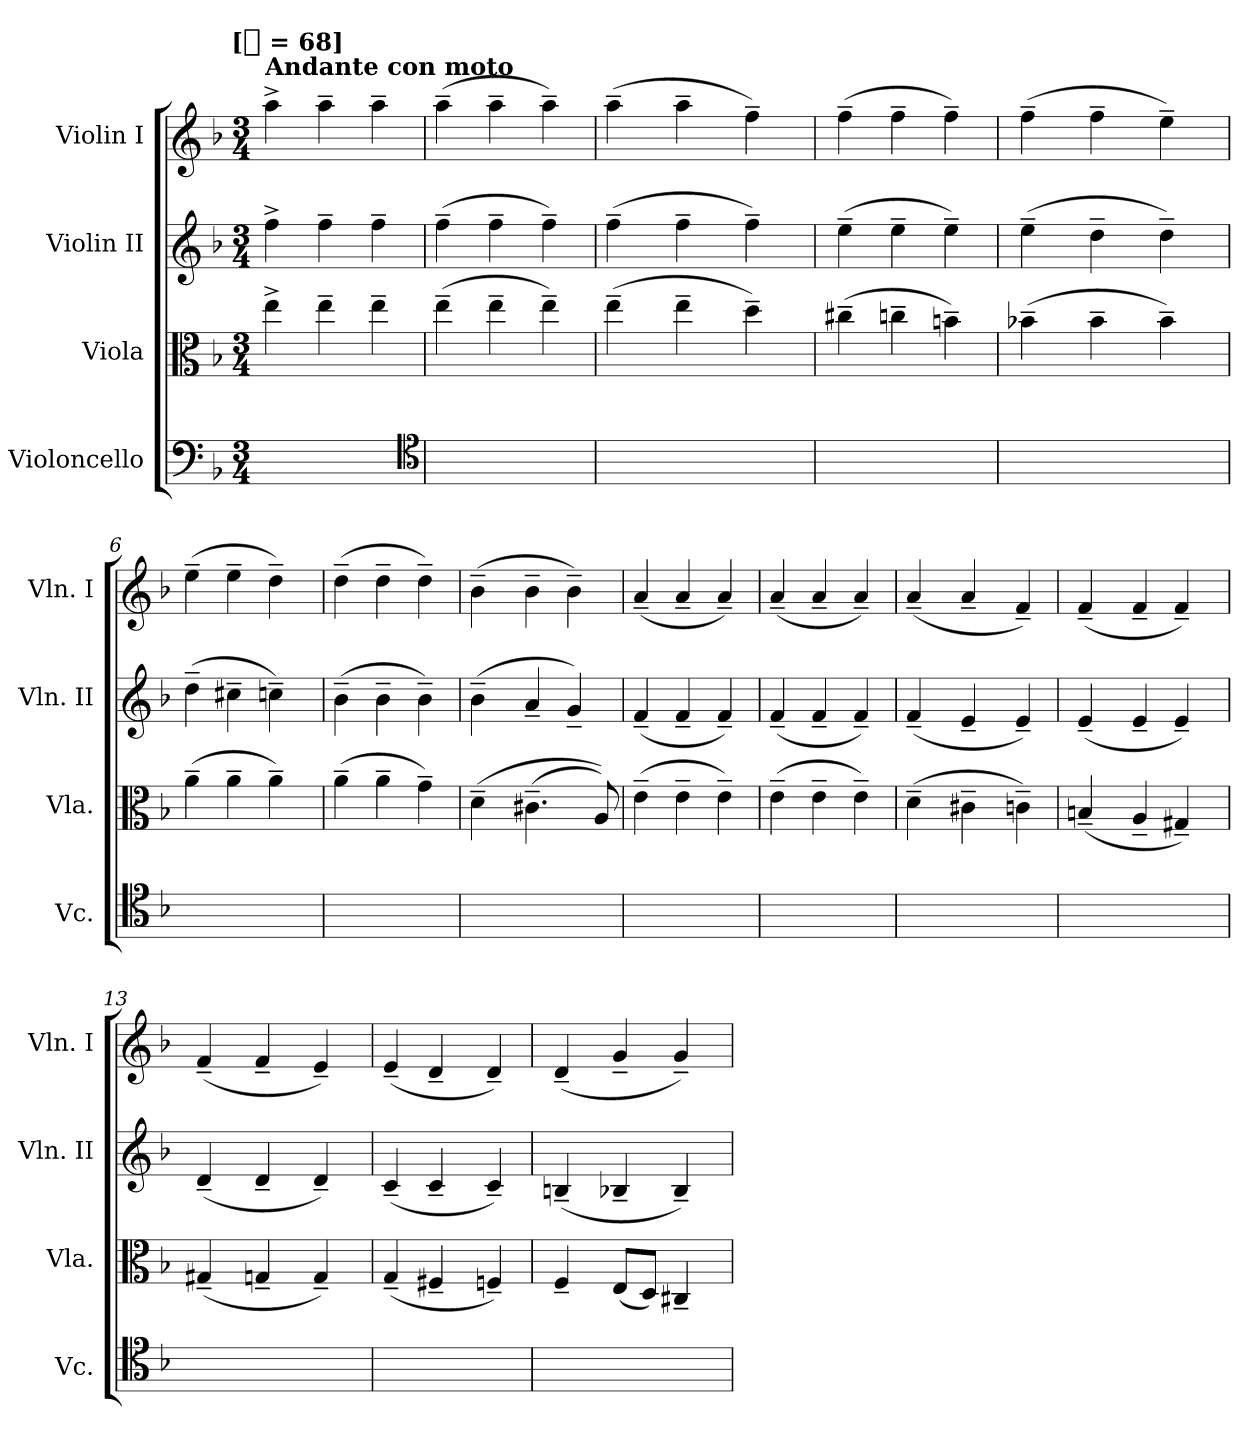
**kern	**kern	**kern	**kern
*part4	*part3	*part2	*part1
*staff4	*staff3	*staff2	*staff1
*I"Violoncello	*I"Viola	*I"Violin II	*I"Violin I
*I'Vc.	*I'Vla.	*I'Vln. II	*I'Vln. I
*clefF4	*clefC3	*clefG2	*clefG2
*k[b-]	*k[b-]	*k[b-]	*k[b-]
*F:	*F:	*F:	*F:
!!LO:TX:omd:t=[[quarter] = 68]
*M3/4	*M3/4	*M3/4	*M3/4
*MM68	*MM68	*MM68	*MM68
=1	=1	=1	=1
!	!	!	!LO:TX:a:B:t=Andante con moto
4%3ryy	4ee^	4ff^	4aa^
.	4ee~	4ff~	4aa~
.	4ee~	4ff~	4aa~
*clefC4	*	*	*
=2	=2	=2	=2
2ryy	(4ee~	(4ff~	(4aa~
.	4ee~	4ff~	4aa~
4ryy	4ee~)	4ff~)	4aa~)
=3	=3	=3	=3
8ryy	(4ee~	(4ff~	(4aa~
8ryy	.	.	.
8ryy	4ee~	4ff~	4aa~
4ryy	.	.	.
.	4dd~)	4ff~)	4ff~)
8ryy	.	.	.
=4	=4	=4	=4
2.ryy	(4cc#X~	(4ee~	(4ff~
.	4ccn~	4ee~	4ff~
.	4bn~)	4ee~)	4ff~)
=5	=5	=5	=5
8ryy	(4b-X~	(4ee~	(4ff~
4ryy	.	.	.
.	4b-~	4dd~	4ff~
8ryy	.	.	.
8ryy	4b-~)	4dd~)	4ee~)
8ryy	.	.	.
=6	=6	=6	=6
2ryy	(4a~	(4dd~	(4ee~
.	4a~	4cc#X~	4ee~
8ryy	4a~)	4ccn~)	4dd~)
8ryy	.	.	.
=7	=7	=7	=7
2.ryy	(4a~	(4b-~	(4dd~
.	4a~	4b-~	4dd~
.	4g~)	4b-~)	4dd~)
=8	=8	=8	=8
8ryy	(4d~	(4b-~	(4b-~
8ryy	.	.	.
4ryy	(4.c#X~	4a~	4b-~
4ryy	.	4g~)	4b-~)
.	8A))	.	.
=9	=9	=9	=9
4%3ryy	(4e~	(4f~	(4a~
.	4e~	4f~	4a~
.	4e~)	4f~)	4a~)
=10	=10	=10	=10
2ryy	(4e~	(4f~	(4a~
.	4e~	4f~	4a~
4ryy	4e~)	4f~)	4a~)
=11	=11	=11	=11
8ryy	(4d~	(4f~	(4a~
8ryy	.	.	.
8ryy	4c#X~	4e~	4a~
8ryy	.	.	.
4ryy	4cn~)	4e~)	4f~)
=12	=12	=12	=12
8ryy	(4Bn~	(4e~	(4f~
8ryy	.	.	.
4.ryy	4A~	4e~	4f~
.	4G#X~)	4e~)	4f~)
8ryy	.	.	.
=13	=13	=13	=13
8ryy	(4G#X~	(4d~	(4f~
4ryy	.	.	.
.	4Gn~	4d~	4f~
8ryy	.	.	.
8ryy	4G~)	4d~)	4e~)
8ryy	.	.	.
=14	=14	=14	=14
4.ryy	(4G~	(4c~	(4e~
.	4F#X~	4c~	4d~
8ryy	.	.	.
4ryy	4Fn~)	4c~)	4d~)
=15	=15	=15	=15
8ryy	4F~	(4Bn~	(4d~
8ryy	.	.	.
8ryy	(8EL	4B-X~	4g~
8ryy	8DJ)	.	.
8ryy	4C#X~	4B-~)	4g~)
8ryy	.	.	.
=	=	=	=
*-	*-	*-	*-
